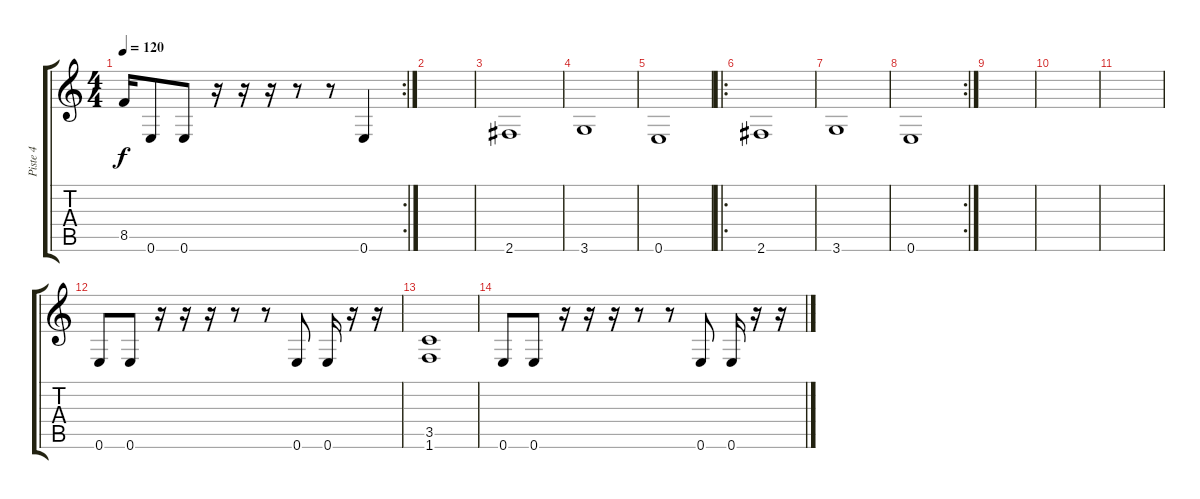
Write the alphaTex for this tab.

\track ("Piste 4" "Piste 4") {instrument electricbasspick}
\staff {score tabs}
\tuning (E4 B3 G3 D3 A2 E2) {hide}
\rc 2
\ts (4 4)
\tempo 120
\clef g2
\ks c
8.5.16{dy f} 0.6.8 0.6.8 r.16 r.16 r.16 r.8 r.8 0.6.4 |
|
2.6.1 |
3.6.1 |
0.6.1 |
\ro
2.6.1 |
3.6.1 |
\rc 2
0.6.1 |
|
|
|
0.6.8{volume 10} 0.6.8 r.16 r.16 r.16 r.8 r.8 0.6.8 0.6.16 r.16 r.16 |
(3.5 1.6).1 |
0.6.8 0.6.8 r.16 r.16 r.16 r.8 r.8 0.6.8 0.6.16 r.16 r.16
